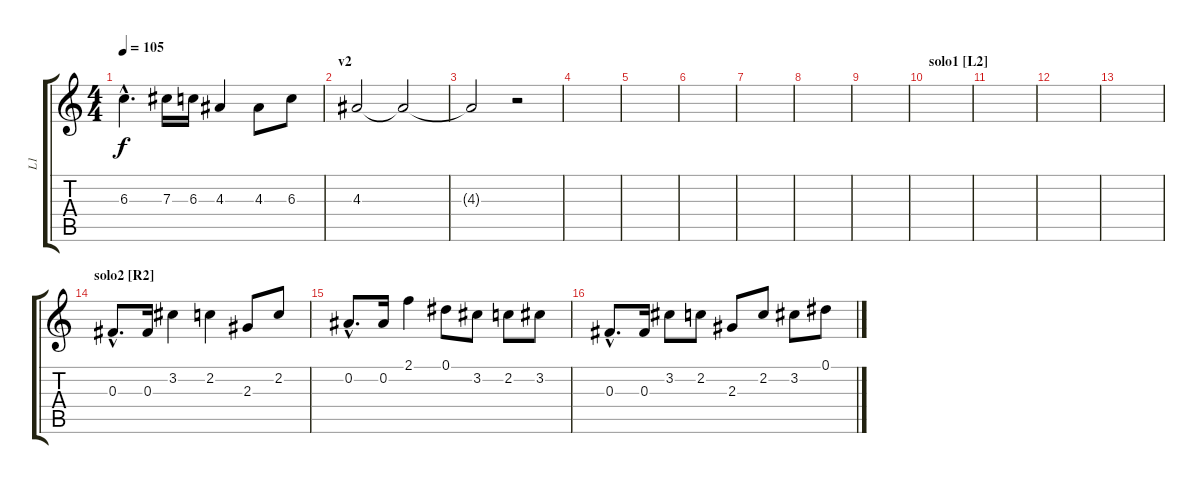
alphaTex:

\track ("L1" "L1") {instrument distortionguitar}
\staff {score tabs}
\tuning (Eb4 Bb3 Gb3 Db3 Ab2 Eb2) {hide}
\ts (4 4)
\tempo 105
\clef g2
\ks c
6.3{hac}.4{d dy f} 7.3.16 6.3.16 4.3.4 4.3.8 6.3.8 |
\section ("" "v2")
4.3.2 4.3{t}.2{volume 0} |
4.3{t}.2 r.2{volume 15} |
|
|
|
|
|
|
\section ("" "solo1 [L2]")
|
|
|
|
\section ("" "solo2 [R2]")
0.3{hac}.8{d volume 13 balance 8 instrument acousticguitarsteel} 0.3.16 3.2.4 2.2.4 2.3.8 2.2.8 |
0.2{hac}.8{d} 0.2.16 2.1.4 0.1.8 3.2.8 2.2.8 3.2.8 |
0.3{hac}.8{d} 0.3.16 3.2.8 2.2.8 2.3.8 2.2.8 3.2.8 0.1.8
